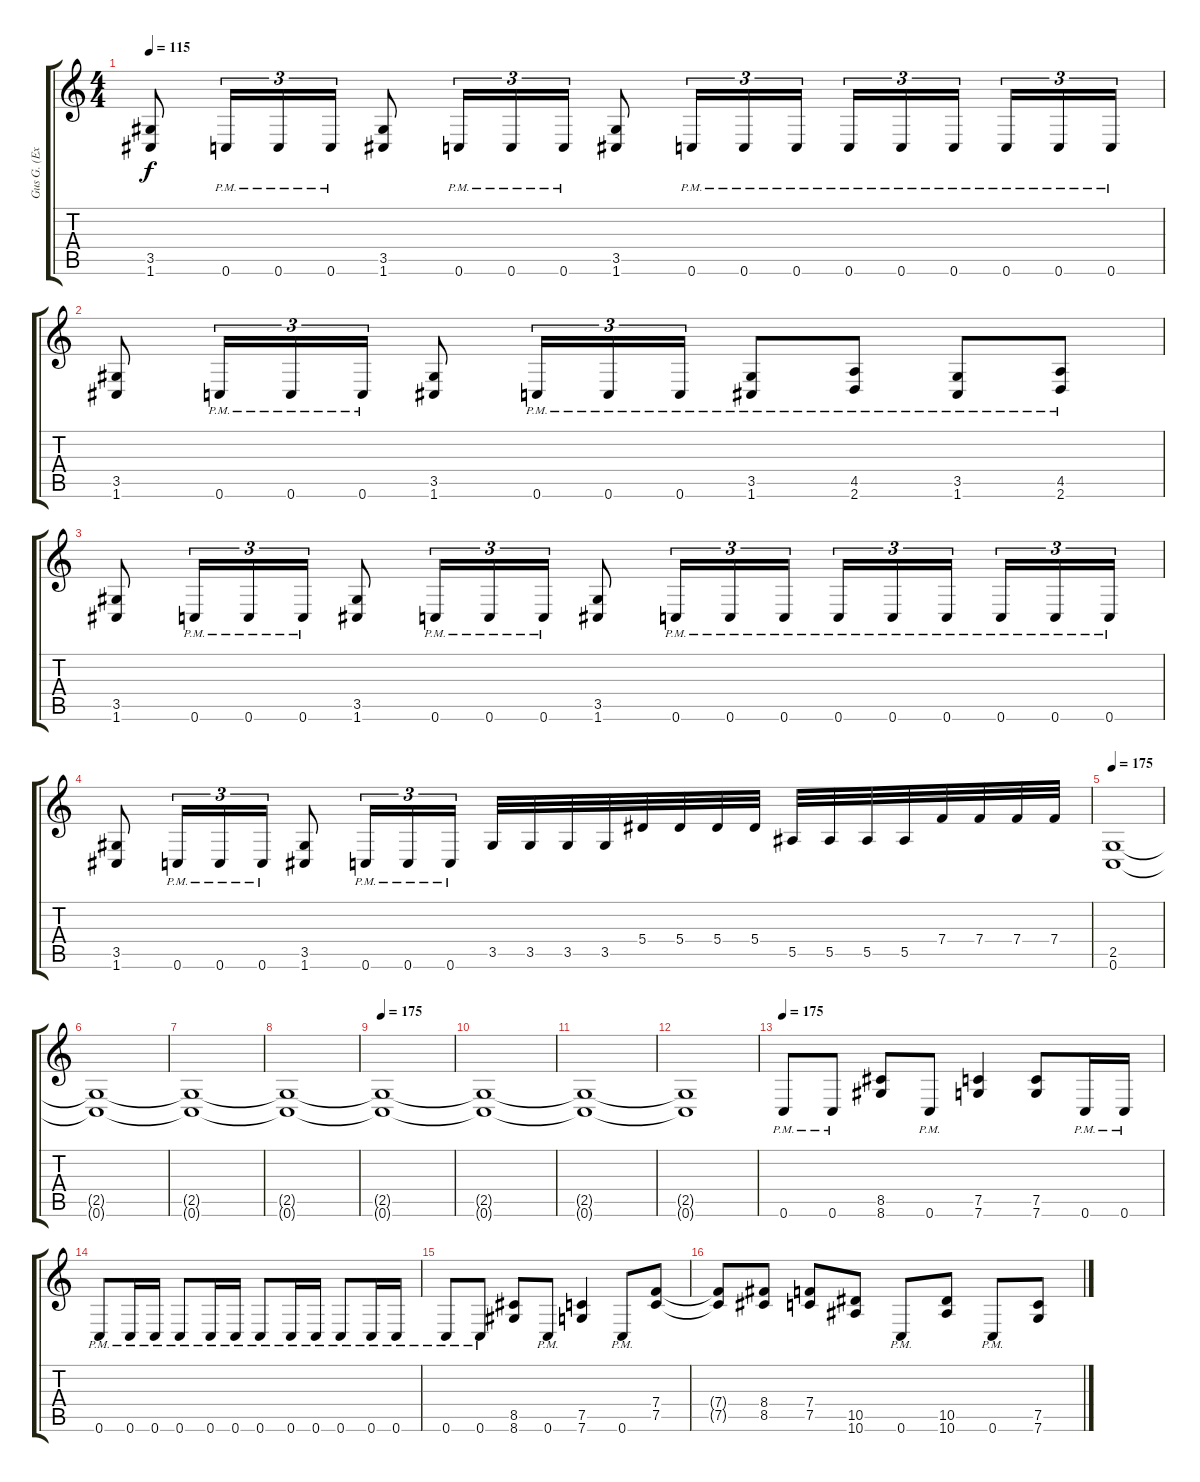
\track ("Gus G. (Ex-Guitar/Now Dream Evil)" "Gus G. (Ex") {instrument distortionguitar}
\staff {score tabs}
\tuning (C4 G3 Eb3 Bb2 F2 C2) {hide}
\ts (4 4)
\tempo 115
\clef g2
\ks c
(3.5 1.6).8{dy f} 0.6{pm}.16{tu (3 2)} 0.6{pm}.16{tu (3 2)} 0.6{pm}.16{tu (3 2)} (3.5 1.6).8 0.6{pm}.16{tu (3 2)} 0.6{pm}.16{tu (3 2)} 0.6{pm}.16{tu (3 2)} (3.5 1.6).8 0.6{pm}.16{tu (3 2)} 0.6{pm}.16{tu (3 2)} 0.6{pm}.16{tu (3 2)} 0.6{pm}.16{tu (3 2)} 0.6{pm}.16{tu (3 2)} 0.6{pm}.16{tu (3 2)} 0.6{pm}.16{tu (3 2)} 0.6{pm}.16{tu (3 2)} 0.6{pm}.16{tu (3 2)} |
(3.5 1.6).8 0.6{pm}.16{tu (3 2)} 0.6{pm}.16{tu (3 2)} 0.6{pm}.16{tu (3 2)} (3.5 1.6).8 0.6{pm}.16{tu (3 2)} 0.6{pm}.16{tu (3 2)} 0.6{pm}.16{tu (3 2)} (3.5{pm} 1.6{pm}).8 (4.5{pm} 2.6{pm}).8 (3.5{pm} 1.6{pm}).8 (4.5{pm} 2.6{pm}).8 |
(3.5 1.6).8 0.6{pm}.16{tu (3 2)} 0.6{pm}.16{tu (3 2)} 0.6{pm}.16{tu (3 2)} (3.5 1.6).8 0.6{pm}.16{tu (3 2)} 0.6{pm}.16{tu (3 2)} 0.6{pm}.16{tu (3 2)} (3.5 1.6).8 0.6{pm}.16{tu (3 2)} 0.6{pm}.16{tu (3 2)} 0.6{pm}.16{tu (3 2)} 0.6{pm}.16{tu (3 2)} 0.6{pm}.16{tu (3 2)} 0.6{pm}.16{tu (3 2)} 0.6{pm}.16{tu (3 2)} 0.6{pm}.16{tu (3 2)} 0.6{pm}.16{tu (3 2)} |
(3.5 1.6).8 0.6{pm}.16{tu (3 2)} 0.6{pm}.16{tu (3 2)} 0.6{pm}.16{tu (3 2)} (3.5 1.6).8 0.6{pm}.16{tu (3 2)} 0.6{pm}.16{tu (3 2)} 0.6{pm}.16{tu (3 2)} 3.5.32 3.5.32 3.5.32 3.5.32 5.4.32 5.4.32 5.4.32 5.4.32 5.5.32 5.5.32 5.5.32 5.5.32 7.4.32 7.4.32 7.4.32 7.4.32 |
\tempo 175
(2.5 0.6).1{balance 8} |
(2.5{t} 0.6{t}).1 |
(2.5{t} 0.6{t}).1 |
(2.5{t} 0.6{t}).1 |
\tempo 175
(2.5{t} 0.6{t}).1 |
(2.5{t} 0.6{t}).1 |
(2.5{t} 0.6{t}).1 |
(2.5{t} 0.6{t}).1 |
\tempo 175
0.6{pm}.8{balance 8} 0.6{pm}.8 (8.5 8.6).8 0.6{pm}.8 (7.5 7.6).4 (7.5 7.6).8 0.6{pm}.16 0.6{pm}.16 |
0.6{pm}.8 0.6{pm}.16 0.6{pm}.16 0.6{pm}.8 0.6{pm}.16 0.6{pm}.16 0.6{pm}.8 0.6{pm}.16 0.6{pm}.16 0.6{pm}.8 0.6{pm}.16 0.6{pm}.16 |
0.6{pm}.8 0.6{pm}.8 (8.5 8.6).8 0.6{pm}.8 (7.5 7.6).4 0.6{pm}.8 (7.4 7.5).8 |
(7.4{t} 7.5{t}).8 (8.4 8.5).8 (7.4 7.5).8 (10.5 10.6).8 0.6{pm}.8 (10.5 10.6).8 0.6{pm}.8 (7.5 7.6).8
